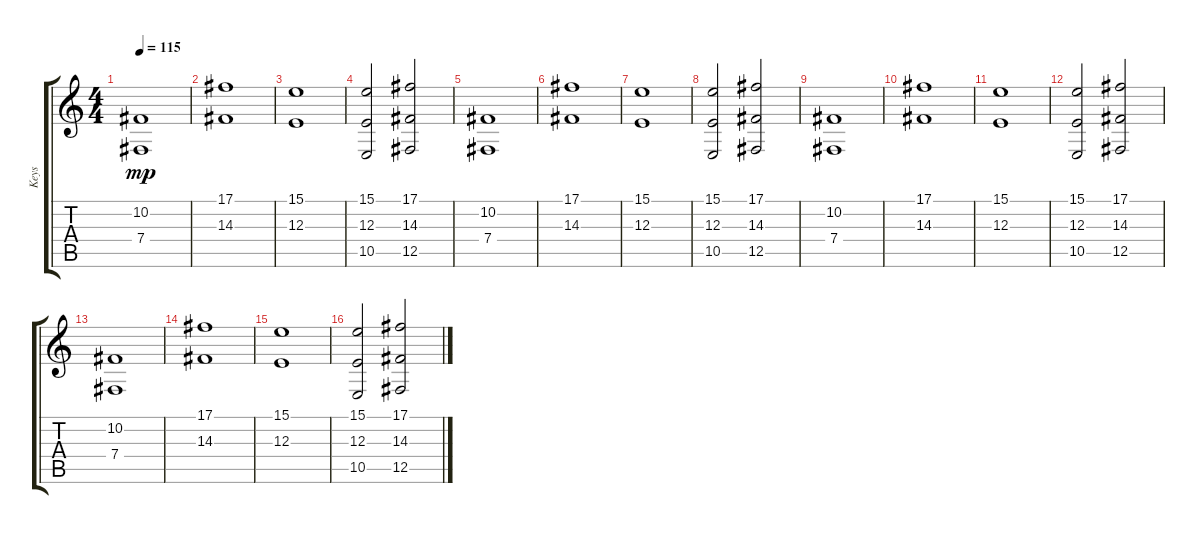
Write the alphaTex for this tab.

\track ("Keys" "Keys") {instrument drawbarorgan}
\staff {score tabs}
\tuning (Db4 Ab3 E3 B2 Gb2 B1) {hide}
\ts (4 4)
\tempo 115
\clef g2
\ks c
(10.2 7.4).1{dy mp} |
(17.1 14.3).1 |
(15.1 12.3).1 |
(15.1 12.3 10.5).2 (17.1 14.3 12.5).2 |
(10.2 7.4).1 |
(17.1 14.3).1 |
(15.1 12.3).1 |
(15.1 12.3 10.5).2 (17.1 14.3 12.5).2 |
(10.2 7.4).1 |
(17.1 14.3).1 |
(15.1 12.3).1 |
(15.1 12.3 10.5).2 (17.1 14.3 12.5).2 |
(10.2 7.4).1 |
(17.1 14.3).1 |
(15.1 12.3).1 |
(15.1 12.3 10.5).2 (17.1 14.3 12.5).2
